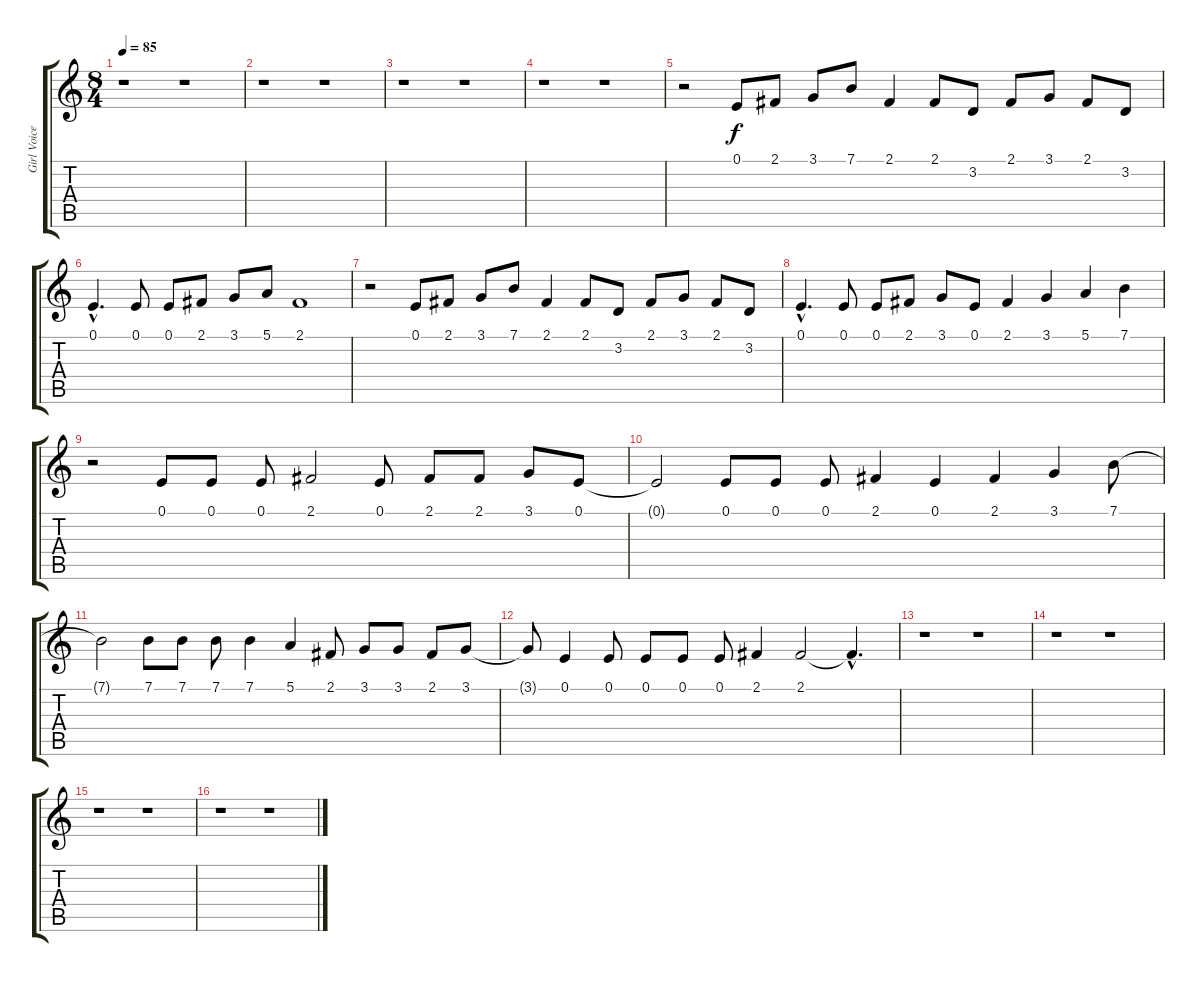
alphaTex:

\track ("Girl Voice" "Girl Voice") {instrument choiraahs}
\staff {score tabs}
\tuning (E4 B3 G3 D3 A2 E2) {hide}
\ts (8 4)
\tempo 85
\clef g2
\ks c
r.1{dy f} r.1 |
r.1 r.1 |
r.1 r.1 |
r.1 r.1 |
r.2 0.1.8 2.1.8 3.1.8 7.1.8 2.1.4 2.1.8 3.2.8 2.1.8 3.1.8 2.1.8 3.2.8 |
0.1{hac}.4{d} 0.1.8 0.1.8 2.1.8 3.1.8 5.1.8 2.1.1 |
r.2 0.1.8 2.1.8 3.1.8 7.1.8 2.1.4 2.1.8 3.2.8 2.1.8 3.1.8 2.1.8 3.2.8 |
0.1{hac}.4{d} 0.1.8 0.1.8 2.1.8 3.1.8 0.1.8 2.1.4 3.1.4 5.1.4 7.1.4 |
r.2 0.1.8 0.1.8 0.1.8 2.1.2 0.1.8 2.1.8 2.1.8 3.1.8 0.1.8 |
0.1{t}.2 0.1.8 0.1.8 0.1.8 2.1.4 0.1.4 2.1.4 3.1.4 7.1.8 |
7.1{t}.2 7.1.8 7.1.8 7.1.8 7.1.4 5.1.4 2.1.8 3.1.8 3.1.8 2.1.8 3.1.8 |
3.1{t}.8 0.1.4 0.1.8 0.1.8 0.1.8 0.1.8 2.1.4 2.1.2 2.1{hac t}.4{d} |
r.1 r.1 |
r.1 r.1 |
r.1 r.1 |
r.1 r.1
